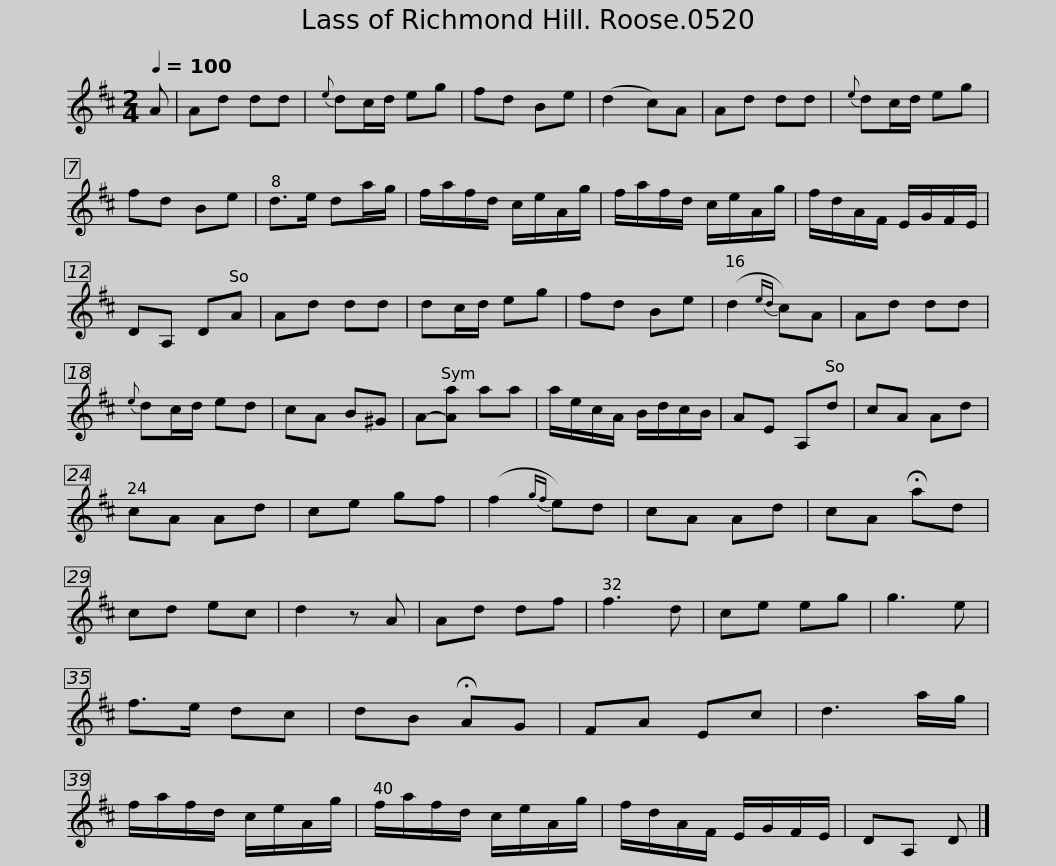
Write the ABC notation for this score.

X:1
L:1/8
Q:1/4=100
M:2/4
I:linebreak $
K:D
V:1 treble
V:1
 A | Ad dd |{e} dc/d/ eg | fd Be | (d2 c)A | %5
 Ad dd |{e} dc/d/ eg | fd Be | d>e da/g/ |$ f/a/f/d/ c/e/A/g/ | %10
 f/a/f/d/ c/e/A/g/ | f/d/A/F/ E/G/F/E/ | DA, DA | Ad dd | dc/d/ eg | %15
 fd Be | (d2{ed} c)A |$ Ad dd |{e} dc/d/ ed | cA B^G | %20
 A-[Aa] aa | a/e/c/A/ B/d/c/B/ | AE A,d | cA Ad | cA Ad | %25
 ce gf |$ (f2{gf} e)d | cA Ad | cA !fermata!ad | cd ec | %30
 d2 z A | Ad df | f3 d | ce eg | g3 e | %35
 f>e dc | dB !fermata!AG |$ FA Ec | d3 a/g/ | f/a/f/d/ c/e/A/g/ | %40
 f/a/f/d/ c/e/A/g/ | f/d/A/F/ E/G/F/E/ | DA, D |] %43
